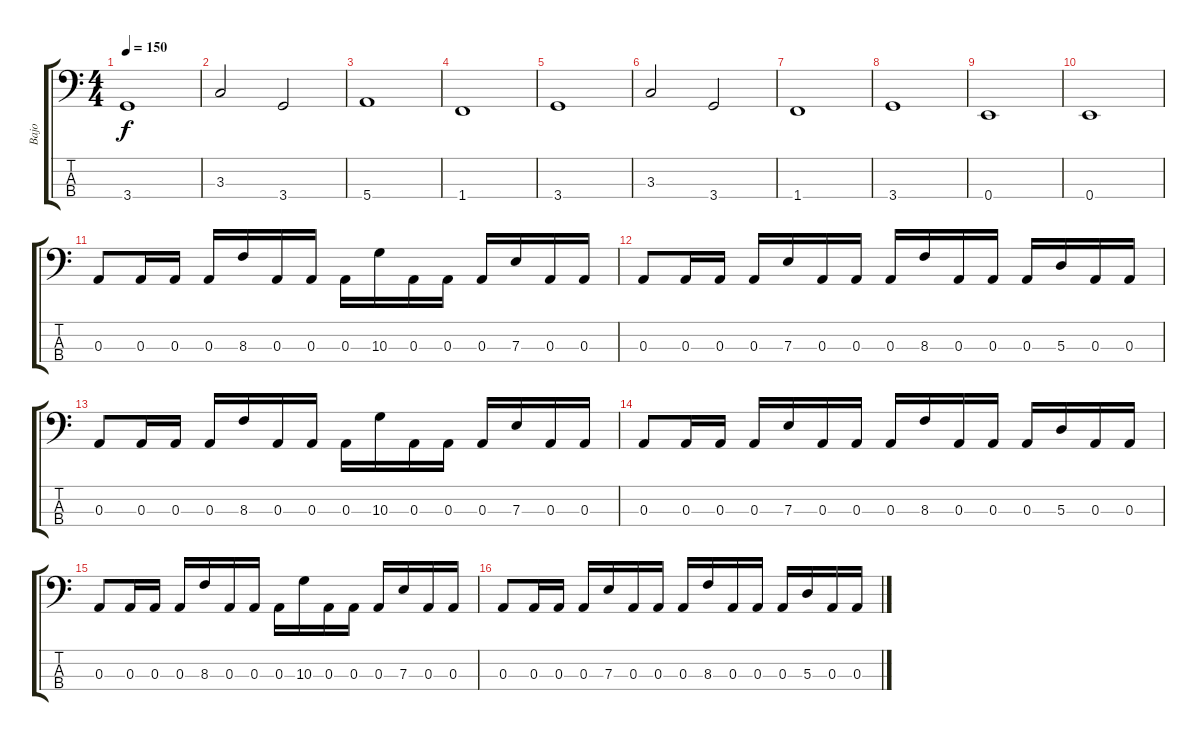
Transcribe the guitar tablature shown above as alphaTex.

\track ("Bajo" "Bajo") {instrument electricbasspick}
\staff {score tabs}
\tuning (G2 D2 A1 E1) {hide}
\ts (4 4)
\tempo 150
\clef f4
\ks c
3.4.1{dy f} |
3.3.2 3.4.2 |
5.4.1 |
1.4.1 |
3.4.1 |
3.3.2 3.4.2 |
1.4.1 |
3.4.1 |
0.4.1 |
0.4.1 |
0.3.8 0.3.16 0.3.16 0.3.16 8.3.16 0.3.16 0.3.16 0.3.16 10.3.16 0.3.16 0.3.16 0.3.16 7.3.16 0.3.16 0.3.16 |
0.3.8 0.3.16 0.3.16 0.3.16 7.3.16 0.3.16 0.3.16 0.3.16 8.3.16 0.3.16 0.3.16 0.3.16 5.3.16 0.3.16 0.3.16 |
0.3.8 0.3.16 0.3.16 0.3.16 8.3.16 0.3.16 0.3.16 0.3.16 10.3.16 0.3.16 0.3.16 0.3.16 7.3.16 0.3.16 0.3.16 |
0.3.8 0.3.16 0.3.16 0.3.16 7.3.16 0.3.16 0.3.16 0.3.16 8.3.16 0.3.16 0.3.16 0.3.16 5.3.16 0.3.16 0.3.16 |
0.3.8 0.3.16 0.3.16 0.3.16 8.3.16 0.3.16 0.3.16 0.3.16 10.3.16 0.3.16 0.3.16 0.3.16 7.3.16 0.3.16 0.3.16 |
0.3.8 0.3.16 0.3.16 0.3.16 7.3.16 0.3.16 0.3.16 0.3.16 8.3.16 0.3.16 0.3.16 0.3.16 5.3.16 0.3.16 0.3.16
